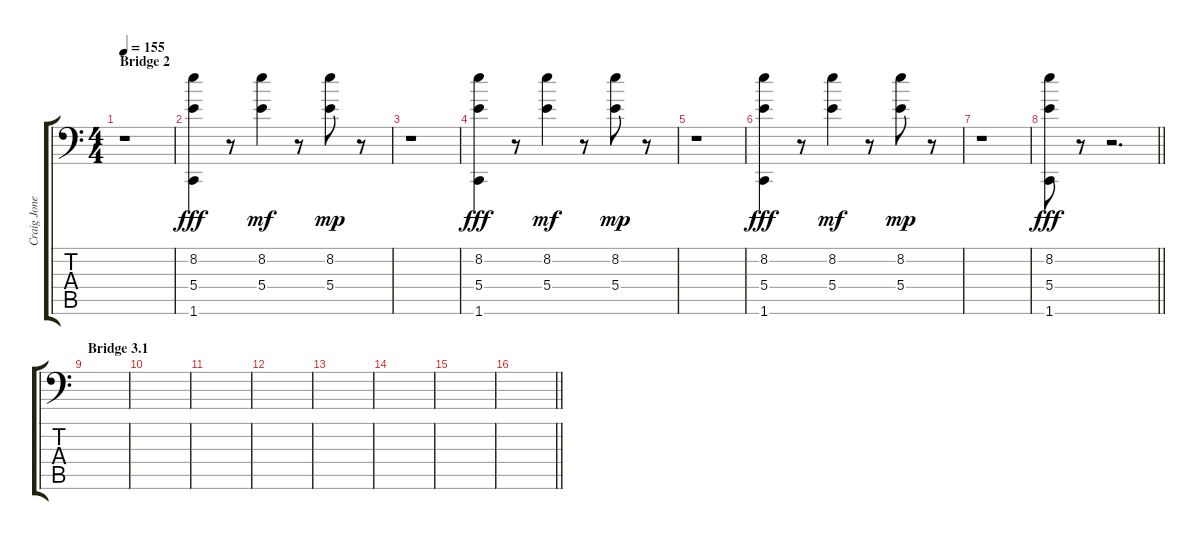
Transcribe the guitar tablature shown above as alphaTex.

\track ("Craig Jones" "Craig Jone") {instrument guitarharmonics}
\staff {score tabs}
\tuning (Db6 Ab3 E3 B2 Gb2 B0) {hide}
\ts (4 4)
\section ("" "Bridge 2")
\tempo 155
\clef f4
\ks c
r.1{dy mp volume 16 instrument reversecymbal} |
(8.2 5.4 1.6).4{dy fff} r.8 (8.2 5.4).4{dy mf} r.8 (8.2 5.4).8{dy mp} r.8 |
r.1 |
(8.2 5.4 1.6).4{dy fff} r.8 (8.2 5.4).4{dy mf} r.8 (8.2 5.4).8{dy mp} r.8 |
r.1 |
(8.2 5.4 1.6).4{dy fff} r.8 (8.2 5.4).4{dy mf} r.8 (8.2 5.4).8{dy mp} r.8 |
r.1 |
\barLineRight lightlight
(8.2 5.4 1.6).8{dy fff} r.8 r.2{d} |
\section ("" "Bridge 3.1")
|
|
|
|
|
|
|
\barLineRight lightlight
